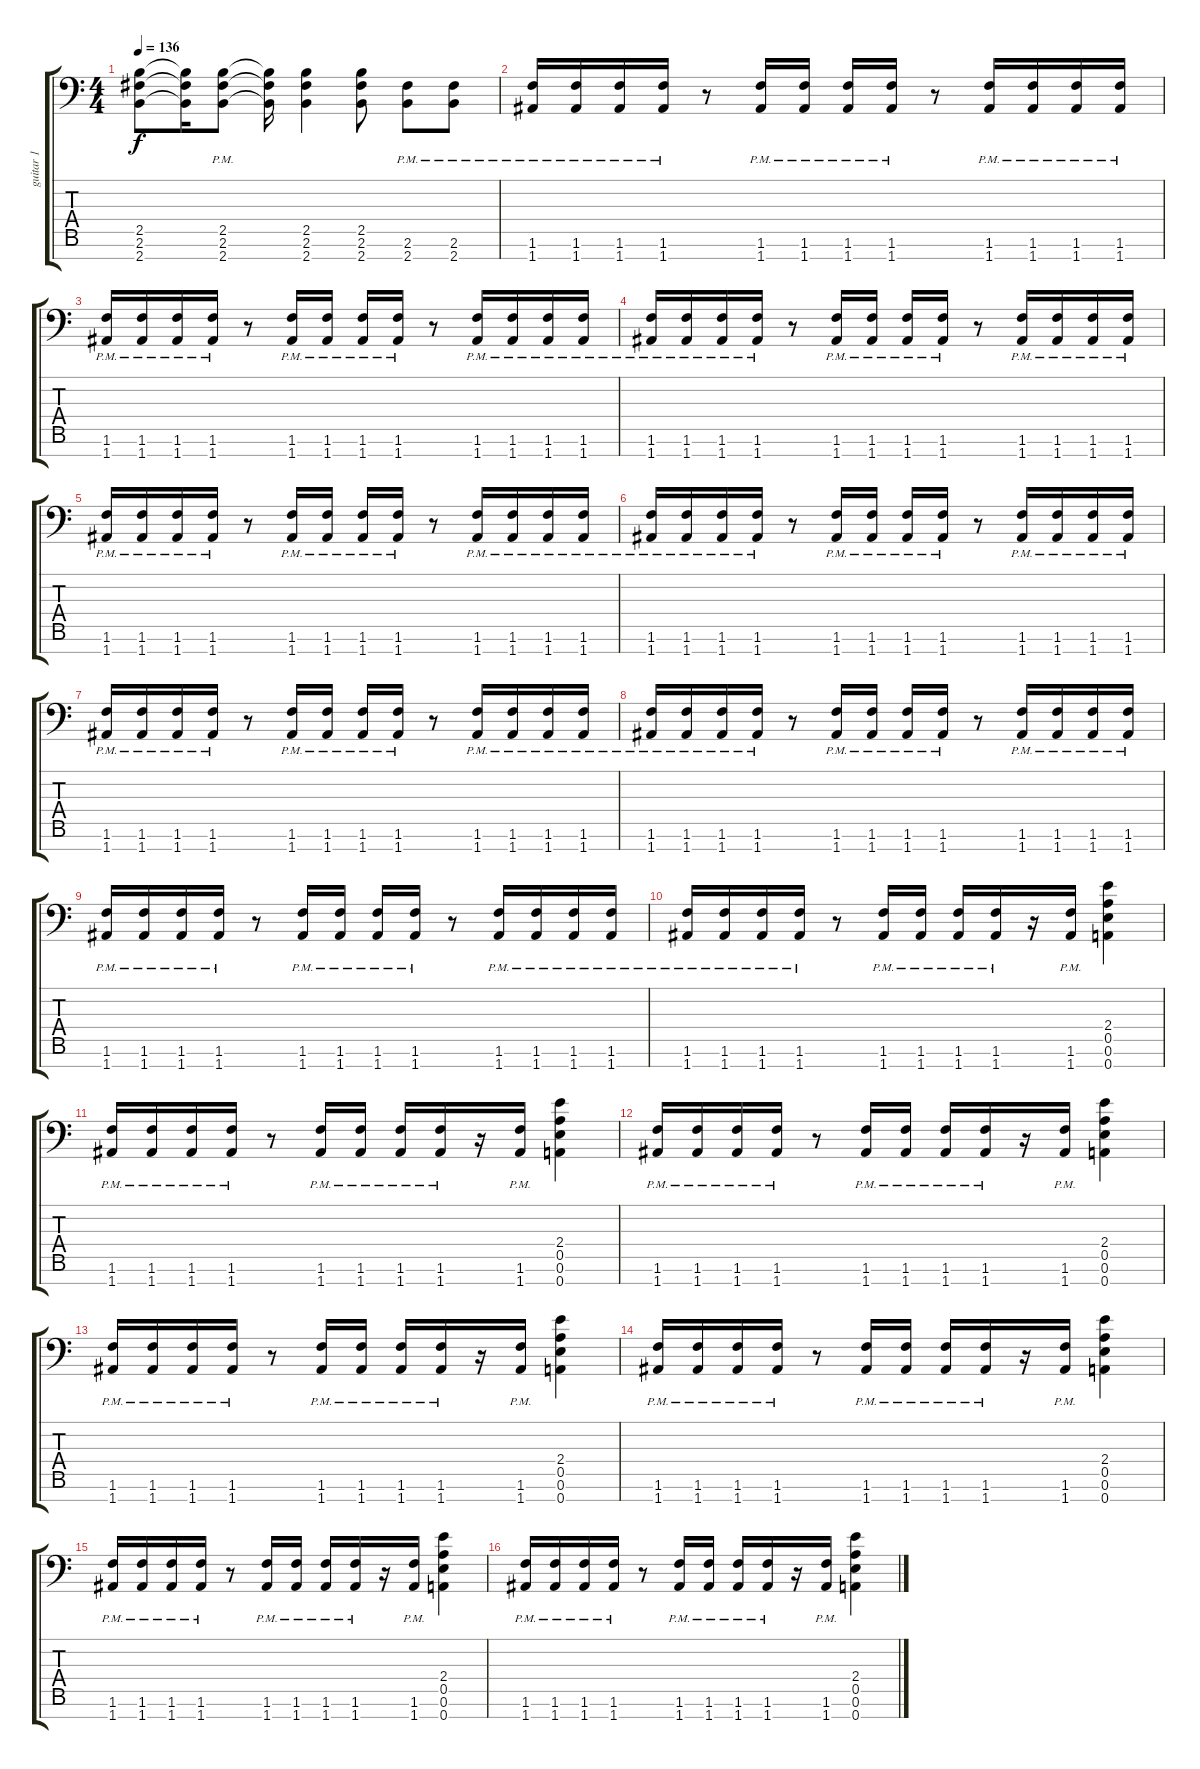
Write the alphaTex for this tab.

\track ("guitar 1" "guitar 1") {instrument overdrivenguitar}
\staff {score tabs}
\tuning (E4 B3 G3 D3 A2 E2 A1) {hide}
\ts (4 4)
\tempo 136
\clef f4
\ks c
(2.5 2.6 2.7).8{dy f} (2.5{t} 2.6{t} 2.7{t}).16 (2.5{pm} 2.6{pm} 2.7{pm}).8 (2.5{t} 2.6{t} 2.7{t}).16 (2.5 2.6 2.7).4 (2.5 2.6 2.7).8 (2.6{pm} 2.7{pm}).8 (2.6{pm} 2.7{pm}).8 |
(1.6{pm} 1.7{pm}).16 (1.6{pm} 1.7{pm}).16 (1.6{pm} 1.7{pm}).16 (1.6{pm} 1.7{pm}).16 r.8 (1.6{pm} 1.7{pm}).16 (1.6{pm} 1.7{pm}).16 (1.6{pm} 1.7{pm}).16 (1.6{pm} 1.7{pm}).16 r.8 (1.6{pm} 1.7{pm}).16 (1.6{pm} 1.7{pm}).16 (1.6{pm} 1.7{pm}).16 (1.6{pm} 1.7{pm}).16 |
(1.6{pm} 1.7{pm}).16 (1.6{pm} 1.7{pm}).16 (1.6{pm} 1.7{pm}).16 (1.6{pm} 1.7{pm}).16 r.8 (1.6{pm} 1.7{pm}).16 (1.6{pm} 1.7{pm}).16 (1.6{pm} 1.7{pm}).16 (1.6{pm} 1.7{pm}).16 r.8 (1.6{pm} 1.7{pm}).16 (1.6{pm} 1.7{pm}).16 (1.6{pm} 1.7{pm}).16 (1.6{pm} 1.7{pm}).16 |
(1.6{pm} 1.7{pm}).16 (1.6{pm} 1.7{pm}).16 (1.6{pm} 1.7{pm}).16 (1.6{pm} 1.7{pm}).16 r.8 (1.6{pm} 1.7{pm}).16 (1.6{pm} 1.7{pm}).16 (1.6{pm} 1.7{pm}).16 (1.6{pm} 1.7{pm}).16 r.8 (1.6{pm} 1.7{pm}).16 (1.6{pm} 1.7{pm}).16 (1.6{pm} 1.7{pm}).16 (1.6{pm} 1.7{pm}).16 |
(1.6{pm} 1.7{pm}).16 (1.6{pm} 1.7{pm}).16 (1.6{pm} 1.7{pm}).16 (1.6{pm} 1.7{pm}).16 r.8 (1.6{pm} 1.7{pm}).16 (1.6{pm} 1.7{pm}).16 (1.6{pm} 1.7{pm}).16 (1.6{pm} 1.7{pm}).16 r.8 (1.6{pm} 1.7{pm}).16 (1.6{pm} 1.7{pm}).16 (1.6{pm} 1.7{pm}).16 (1.6{pm} 1.7{pm}).16 |
(1.6{pm} 1.7{pm}).16 (1.6{pm} 1.7{pm}).16 (1.6{pm} 1.7{pm}).16 (1.6{pm} 1.7{pm}).16 r.8 (1.6{pm} 1.7{pm}).16 (1.6{pm} 1.7{pm}).16 (1.6{pm} 1.7{pm}).16 (1.6{pm} 1.7{pm}).16 r.8 (1.6{pm} 1.7{pm}).16 (1.6{pm} 1.7{pm}).16 (1.6{pm} 1.7{pm}).16 (1.6{pm} 1.7{pm}).16 |
(1.6{pm} 1.7{pm}).16 (1.6{pm} 1.7{pm}).16 (1.6{pm} 1.7{pm}).16 (1.6{pm} 1.7{pm}).16 r.8 (1.6{pm} 1.7{pm}).16 (1.6{pm} 1.7{pm}).16 (1.6{pm} 1.7{pm}).16 (1.6{pm} 1.7{pm}).16 r.8 (1.6{pm} 1.7{pm}).16 (1.6{pm} 1.7{pm}).16 (1.6{pm} 1.7{pm}).16 (1.6{pm} 1.7{pm}).16 |
(1.6{pm} 1.7{pm}).16 (1.6{pm} 1.7{pm}).16 (1.6{pm} 1.7{pm}).16 (1.6{pm} 1.7{pm}).16 r.8 (1.6{pm} 1.7{pm}).16 (1.6{pm} 1.7{pm}).16 (1.6{pm} 1.7{pm}).16 (1.6{pm} 1.7{pm}).16 r.8 (1.6{pm} 1.7{pm}).16 (1.6{pm} 1.7{pm}).16 (1.6{pm} 1.7{pm}).16 (1.6{pm} 1.7{pm}).16 |
(1.6{pm} 1.7{pm}).16 (1.6{pm} 1.7{pm}).16 (1.6{pm} 1.7{pm}).16 (1.6{pm} 1.7{pm}).16 r.8 (1.6{pm} 1.7{pm}).16 (1.6{pm} 1.7{pm}).16 (1.6{pm} 1.7{pm}).16 (1.6{pm} 1.7{pm}).16 r.8 (1.6{pm} 1.7{pm}).16 (1.6{pm} 1.7{pm}).16 (1.6{pm} 1.7{pm}).16 (1.6{pm} 1.7{pm}).16 |
(1.6{pm} 1.7{pm}).16 (1.6{pm} 1.7{pm}).16 (1.6{pm} 1.7{pm}).16 (1.6{pm} 1.7{pm}).16 r.8 (1.6{pm} 1.7{pm}).16 (1.6{pm} 1.7{pm}).16 (1.6{pm} 1.7{pm}).16 (1.6{pm} 1.7{pm}).16 r.16 (1.6{pm} 1.7{pm}).16 (2.4 0.5 0.6 0.7).4 |
(1.6{pm} 1.7{pm}).16 (1.6{pm} 1.7{pm}).16 (1.6{pm} 1.7{pm}).16 (1.6{pm} 1.7{pm}).16 r.8 (1.6{pm} 1.7{pm}).16 (1.6{pm} 1.7{pm}).16 (1.6{pm} 1.7{pm}).16 (1.6{pm} 1.7{pm}).16 r.16 (1.6{pm} 1.7{pm}).16 (2.4 0.5 0.6 0.7).4 |
(1.6{pm} 1.7{pm}).16 (1.6{pm} 1.7{pm}).16 (1.6{pm} 1.7{pm}).16 (1.6{pm} 1.7{pm}).16 r.8 (1.6{pm} 1.7{pm}).16 (1.6{pm} 1.7{pm}).16 (1.6{pm} 1.7{pm}).16 (1.6{pm} 1.7{pm}).16 r.16 (1.6{pm} 1.7{pm}).16 (2.4 0.5 0.6 0.7).4 |
(1.6{pm} 1.7{pm}).16 (1.6{pm} 1.7{pm}).16 (1.6{pm} 1.7{pm}).16 (1.6{pm} 1.7{pm}).16 r.8 (1.6{pm} 1.7{pm}).16 (1.6{pm} 1.7{pm}).16 (1.6{pm} 1.7{pm}).16 (1.6{pm} 1.7{pm}).16 r.16 (1.6{pm} 1.7{pm}).16 (2.4 0.5 0.6 0.7).4 |
(1.6{pm} 1.7{pm}).16 (1.6{pm} 1.7{pm}).16 (1.6{pm} 1.7{pm}).16 (1.6{pm} 1.7{pm}).16 r.8 (1.6{pm} 1.7{pm}).16 (1.6{pm} 1.7{pm}).16 (1.6{pm} 1.7{pm}).16 (1.6{pm} 1.7{pm}).16 r.16 (1.6{pm} 1.7{pm}).16 (2.4 0.5 0.6 0.7).4 |
(1.6{pm} 1.7{pm}).16 (1.6{pm} 1.7{pm}).16 (1.6{pm} 1.7{pm}).16 (1.6{pm} 1.7{pm}).16 r.8 (1.6{pm} 1.7{pm}).16 (1.6{pm} 1.7{pm}).16 (1.6{pm} 1.7{pm}).16 (1.6{pm} 1.7{pm}).16 r.16 (1.6{pm} 1.7{pm}).16 (2.4 0.5 0.6 0.7).4 |
(1.6{pm} 1.7{pm}).16 (1.6{pm} 1.7{pm}).16 (1.6{pm} 1.7{pm}).16 (1.6{pm} 1.7{pm}).16 r.8 (1.6{pm} 1.7{pm}).16 (1.6{pm} 1.7{pm}).16 (1.6{pm} 1.7{pm}).16 (1.6{pm} 1.7{pm}).16 r.16 (1.6{pm} 1.7{pm}).16 (2.4 0.5 0.6 0.7).4
